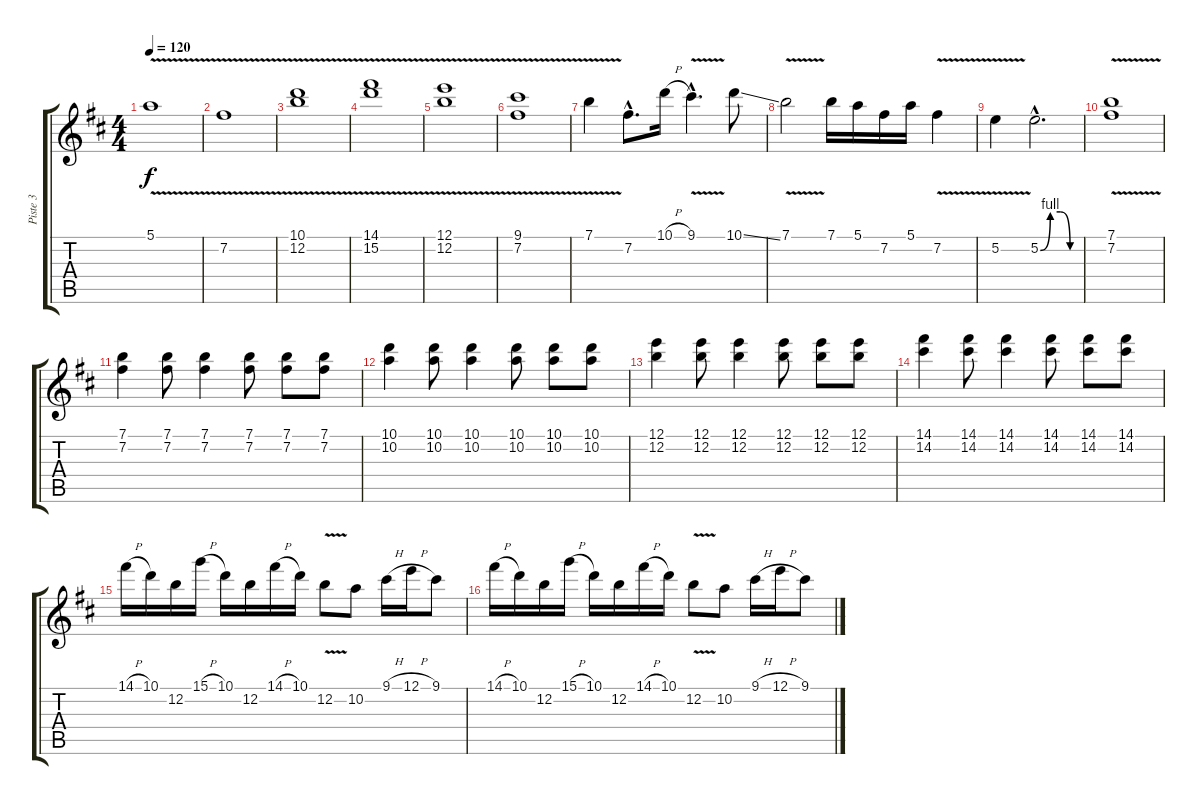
\track ("Piste 3" "Piste 3") {instrument distortionguitar}
\staff {score tabs}
\tuning (E4 B3 G3 D3 A2 E2) {hide}
\ts (4 4)
\tempo 120
\clef g2
\ks d
5.1{v}.1{dy f} |
7.2{v}.1 |
(10.1{v} 12.2{v}).1 |
(14.1{v} 15.2{v}).1 |
(12.1{v} 12.2{v}).1 |
(9.1{v} 7.2{v}).1 |
7.1{v}.4 7.2{hac}.8{d} 10.1{h}.16 9.1{v hac}.4{d} 10.1{ss}.8 |
7.1{v}.2 7.1.16 5.1.16 7.2.16 5.1.16 7.2{v}.4 |
5.2{v}.4 5.2{be (custom 0 0 15 4 30 4 45 0 60 0) hac}.2{d} |
(7.1{v} 7.2{v}).1 |
(7.1 7.2).4 (7.1 7.2).8 (7.1 7.2).4 (7.1 7.2).8 (7.1 7.2).8 (7.1 7.2).8 |
(10.1 10.2).4 (10.1 10.2).8 (10.1 10.2).4 (10.1 10.2).8 (10.1 10.2).8 (10.1 10.2).8 |
(12.1 12.2).4 (12.1 12.2).8 (12.1 12.2).4 (12.1 12.2).8 (12.1 12.2).8 (12.1 12.2).8 |
(14.1 14.2).4 (14.1 14.2).8 (14.1 14.2).4 (14.1 14.2).8 (14.1 14.2).8 (14.1 14.2).8 |
14.1{h}.16 10.1.16 12.2.16 15.1{h}.16 10.1.16 12.2.16 14.1{h}.16 10.1.16 12.2{v}.8 10.2.8 9.1{h}.16 12.1{h}.16 9.1.8 |
14.1{h}.16 10.1.16 12.2.16 15.1{h}.16 10.1.16 12.2.16 14.1{h}.16 10.1.16 12.2{v}.8 10.2.8 9.1{h}.16 12.1{h}.16 9.1.8
